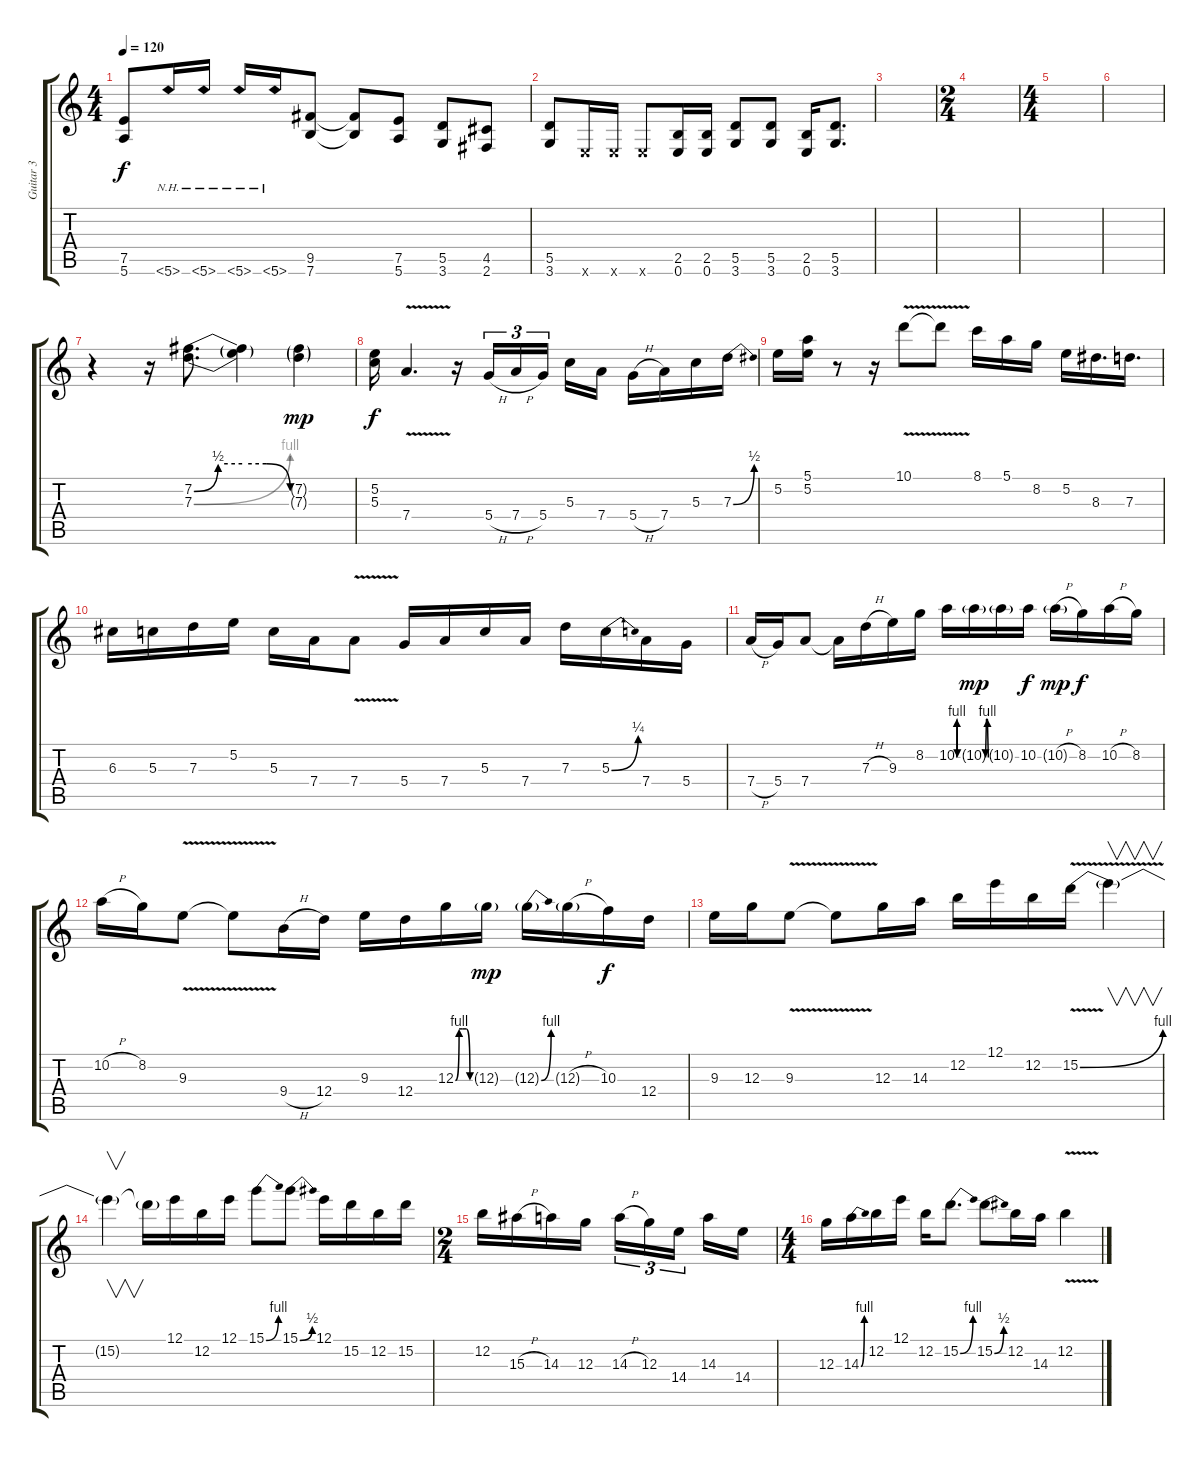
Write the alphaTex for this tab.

\track ("Guitar 3" "Guitar 3") {instrument distortionguitar}
\staff {score tabs}
\tuning (E4 B3 G3 D3 A2 E2) {hide}
\ts (4 4)
\tempo 120
\clef g2
\ks c
(7.5 5.6).8{dy f} 5.6{nh}.16 5.6{nh}.16 5.6{nh}.16 5.6{nh}.16 (9.5 7.6).8 (9.5{t} 7.6{t}).8 (7.5 5.6).8 (5.5 3.6).8 (4.5 2.6).8 |
(5.5 3.6).8 0.6{x}.16 0.6{x}.16 0.6{x}.8 (2.5 0.6).16 (2.5 0.6).16 (5.5 3.6).8 (5.5 3.6).8 (2.5 0.6).16 (5.5 3.6).8{d} |
|
\ts (2 4)
|
\ts (4 4)
|
|
r.4 r.16 (7.2{be (custom 0 0 15 2 30 2 45 2 60 0)} 7.3{be (bend 0 0 60 4)}).8{d} (7.2{t} 7.3{t}).4 (7.2{g} 7.3{g}).4{dy mp} |
(5.2 5.3).16{dy f} 7.4{v}.4{d} r.16 5.4{h}.16{tu (3 2)} 7.4{h}.16{tu (3 2)} 5.4.16{tu (3 2)} 5.3.16 7.4.16 5.4{h}.16 7.4.16 5.3.16 7.3{be (bend 0 0 60 2)}.16 |
5.2.16 (5.1 5.2).16 r.8 r.16 10.1{v}.8 10.1{t}.8 8.1.16 5.1.16 8.2.16 5.2.16 8.3.16{d} 7.3.16{d} |
6.3.16 5.3.16 7.3.16 5.2.16 5.3.16 7.4.16 7.4{v}.8 5.4.16 7.4.16 5.3.16 7.4.16 7.3.16 5.3{be (bend 0 0 60 1)}.16 7.4.16 5.4.16 |
7.4{h}.16 5.4.16 7.4.8 7.4{t}.16 7.3{h}.16 9.3.16 8.2.16 10.2{be (custom 0 0 15 4 30 4 45 0 60 0)}.16 10.2{be (custom 0 0 15 4 30 4 45 0 60 0) g}.16{dy mp} 10.2{g}.16 10.2.16{dy f} 10.2{h g}.16{dy mp} 8.2.16{dy f} 10.2{h}.16 8.2.16 |
10.2{h}.16 8.2.16 9.3{v}.8 9.3{t}.8 9.4{h}.16 12.4.16 9.3.16 12.4.16 12.3{be (custom 0 0 15 4 30 4 45 4 60 0)}.16 12.3{g}.16{dy mp} 12.3{be (bend 0 0 60 4) g}.16 12.3{h g}.16 10.3.16{dy f} 12.4.16 |
9.3.16 12.3.16 9.3{v}.8 9.3{t}.8 12.3.16 14.3.16 12.2.16 12.1.16 12.2.16 15.2{be (bend 0 0 60 4) v}.16 15.2{t}.4{v} |
15.2{t}.4{v} 15.2{t}.16 12.1.16 12.2.16 12.1.16 15.1{be (bend 0 0 60 4)}.8 15.1{be (bend 0 0 60 2)}.8 12.1.16 15.2.16 12.2.16 15.2.16 |
\ts (2 4)
12.2.16 15.3{h}.16 14.3.16 12.3.16 14.3{h}.16{tu (3 2)} 12.3.16{tu (3 2)} 14.4.16{tu (3 2)} 14.3.16 14.4.16 |
\ts (4 4)
12.3.16 14.3{be (bend 0 0 60 4)}.16 12.2.16 12.1.16 12.2.16 15.2{be (bend 0 0 60 4)}.8{d} 15.2{be (bend 0 0 60 2)}.8 12.2.16 14.3.16 12.2{v}.4
